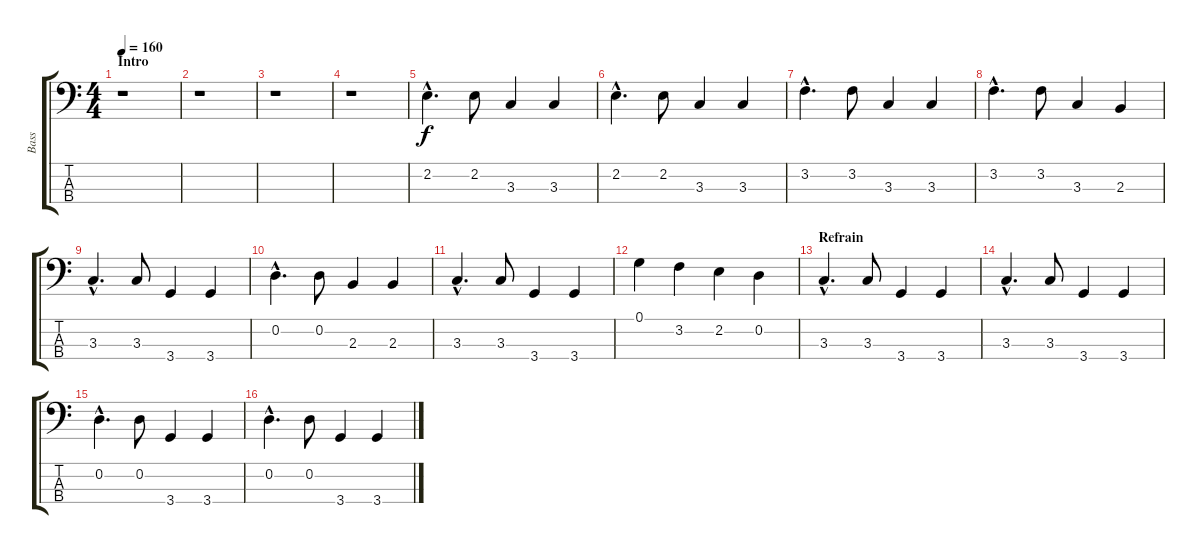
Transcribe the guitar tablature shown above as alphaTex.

\track ("Bass" "Bass") {instrument electricbassfinger}
\staff {score tabs}
\tuning (G2 D2 A1 E1) {hide}
\ts (4 4)
\section ("" "Intro")
\tempo 160
\clef f4
\ks c
r.1{dy f instrument electricbassfinger} |
r.1 |
r.1 |
r.1 |
2.2{hac}.4{d} 2.2.8 3.3.4 3.3.4 |
2.2{hac}.4{d} 2.2.8 3.3.4 3.3.4 |
3.2{hac}.4{d} 3.2.8 3.3.4 3.3.4 |
3.2{hac}.4{d} 3.2.8 3.3.4 2.3.4 |
3.3{hac}.4{d} 3.3.8 3.4.4 3.4.4 |
0.2{hac}.4{d} 0.2.8 2.3.4 2.3.4 |
3.3{hac}.4{d} 3.3.8 3.4.4 3.4.4 |
0.1.4 3.2.4 2.2.4 0.2.4 |
\section ("" "Refrain")
3.3{hac}.4{d} 3.3.8 3.4.4 3.4.4 |
3.3{hac}.4{d} 3.3.8 3.4.4 3.4.4 |
0.2{hac}.4{d} 0.2.8 3.4.4 3.4.4 |
0.2{hac}.4{d} 0.2.8 3.4.4 3.4.4
